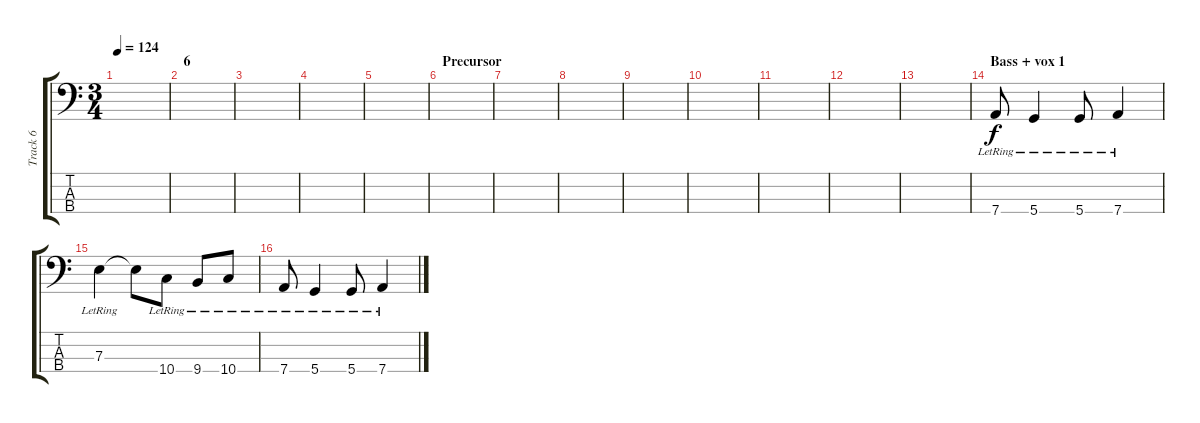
\track ("Track 6" "Track 6") {instrument electricbassfinger}
\staff {score tabs}
\tuning (G2 D2 A1 D1) {hide}
\ts (3 4)
\tempo 124
\clef f4
\ks c
|
\section ("" "6")
|
|
|
|
\section ("" "Precursor")
|
|
|
|
|
|
|
|
\section ("" "Bass + vox 1")
7.4{lr}.8 5.4{lr}.4 5.4{lr}.8 7.4{lr}.4 |
7.3{lr}.4 7.3{t}.8 10.4{lr}.8 9.4{lr}.8 10.4{lr}.8 |
7.4{lr}.8 5.4{lr}.4 5.4{lr}.8 7.4{lr}.4
